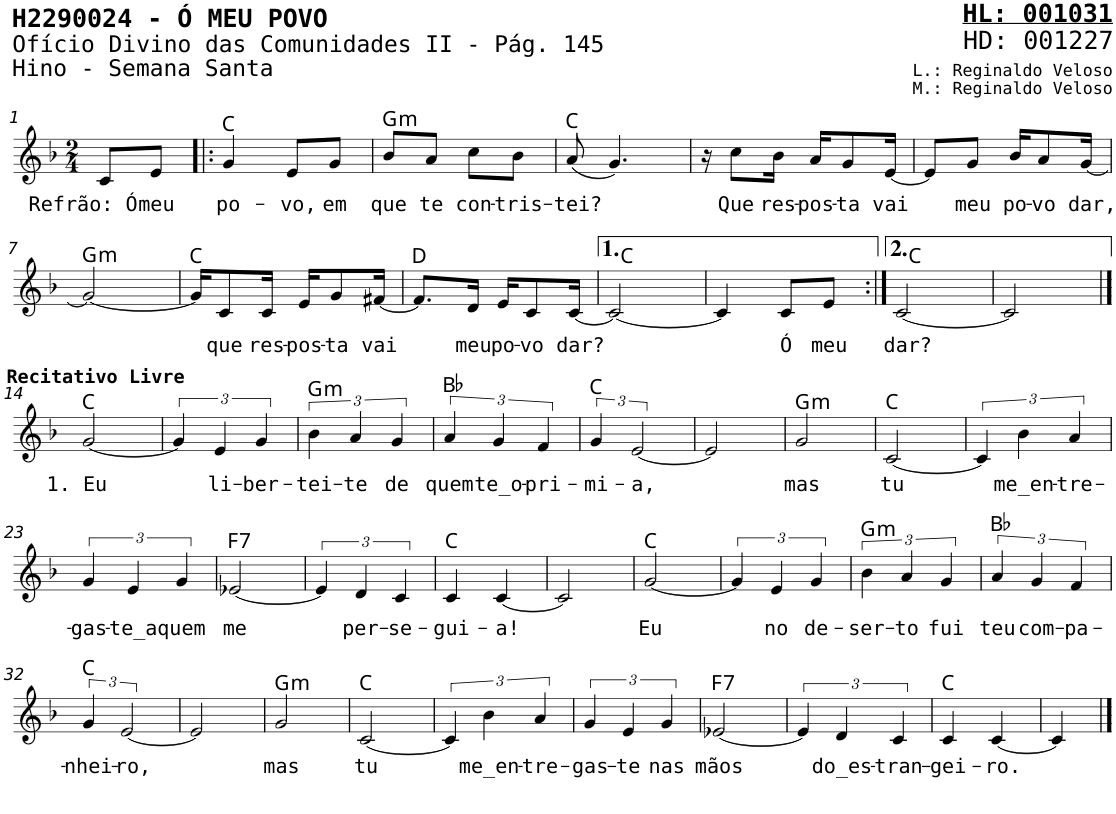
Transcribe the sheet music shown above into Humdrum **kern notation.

**kern	**text	**harte
*part1	*part1	*part1
*staff1	*staff1	*
*I"Voz	*	*
*I'V	*	*
*stria5	*	*
*clefG2	*	*
*k[b-]	*	*
*M2/4	*	*
=1	=1	=1
!	!LO:LY:b	!
8c/L	Refrão: Ó	.
!	!LO:LY:b	!
8e/J	meu	.
=2!|:	=2!|:	=2!|:
!	!LO:LY:b	!
4g/	po-	C:maj
!	!LO:LY:b	!
8e/L	-vo,	.
!	!LO:LY:b	!
8g/J	em	.
=3	=3	=3
!	!LO:LY:b	!LO:H:kt=m
8b-/L	que	G:min
!	!LO:LY:b	!
8a/J	te	.
!	!LO:LY:b	!
8cc\L	con-	.
!	!LO:LY:b	!
8b-\J	-tris-	.
=4	=4	=4
!	!LO:LY:b	!
(8a/	-tei?	C:maj
4.g/)	.	.
=5	=5	=5
16r	.	.
!	!LO:LY:b	!
8cc\L	Que	.
!	!LO:LY:b	!
16b-\Jk	res-	.
!	!LO:LY:b	!
16a/KL	-pos-	.
!	!LO:LY:b	!
8g/	-ta	.
!	!LO:LY:b	!
[16e/Jk	vai	.
=6	=6	=6
8e/L]	.	.
!	!LO:LY:b	!
8g/J	meu	.
!	!LO:LY:b	!
16b-/KL	po-	.
!	!LO:LY:b	!
8a/	-vo	.
!	!LO:LY:b	!
[16g/Jk	dar,	.
!!LO:LB:g=z
=7	=7	=7
!	!	!LO:H:kt=m
2g/_	.	G:min
=8	=8	=8
16g/KL]	.	C:maj
!	!LO:LY:b	!
8c/	que	.
!	!LO:LY:b	!
16c/Jk	res-	.
!	!LO:LY:b	!
16e/KL	-pos-	.
!	!LO:LY:b	!
8g/	-ta	.
!	!LO:LY:b	!
[16f#X/Jk	vai	.
=9	=9	=9
8.f#/L]	.	D:maj
!	!LO:LY:b	!
16d/Jk	meu	.
!	!LO:LY:b	!
16e/KL	po-	.
!	!LO:LY:b	!
8c/	-vo	.
!	!LO:LY:b	!
[16c/Jk	dar?	.
=10	=10	=10
2c/_	.	C:maj
=11	=11	=11
4c/]	.	.
!	!LO:LY:b	!
8c/L	Ó	.
!	!LO:LY:b	!
8e/J	meu	.
=12:|!	=12:|!	=12:|!
!	!LO:LY:b	!
[2c/	dar?	C:maj
=13	=13	=13
2c/]	.	.
!!LO:LB:g=z
==14	==14	==14
!LO:TX:a:B:t=Recitativo Livre	!	!
!	!LO:LY:b	!
[2g/	1. Eu	C:maj
=15	=15	=15
6g/]	.	.
!	!LO:LY:b	!
6e/	li-	.
!	!LO:LY:b	!
6g/	-ber-	.
=16	=16	=16
!	!LO:LY:b	!LO:H:kt=m
6b-\	-tei-	G:min
!	!LO:LY:b	!
6a/	-te	.
!	!LO:LY:b	!
6g/	de	.
=17	=17	=17
!	!LO:LY:b	!
6a/	quem	Bb:maj
!	!LO:LY:b	!
6g/	te_o-	.
!	!LO:LY:b	!
6f/	-pri-	.
=18	=18	=18
!	!LO:LY:b	!
6g/	-mi-	C:maj
!	!LO:LY:b	!
[3e/	-a,	.
=19	=19	=19
2e/]	.	.
=20	=20	=20
!	!LO:LY:b	!LO:H:kt=m
2g/	mas	G:min
=21	=21	=21
!	!LO:LY:b	!
[2c/	tu	C:maj
=22	=22	=22
6c/]	.	.
!	!LO:LY:b	!
6b-\	me_en-	.
!	!LO:LY:b	!
6a/	-tre-	.
!!LO:LB:g=z
=23	=23	=23
!	!LO:LY:b	!
6g/	-gas-	.
!	!LO:LY:b	!
6e/	-te_a	.
!	!LO:LY:b	!
6g/	quem	.
=24	=24	=24
!	!LO:LY:b	!LO:H:kt=7
[2e-X/	me	F:7
=25	=25	=25
6e-/]	.	.
!	!LO:LY:b	!
6d/	per-	.
!	!LO:LY:b	!
6c/	-se-	.
=26	=26	=26
!	!LO:LY:b	!
4c/	-gui-	C:maj
!	!LO:LY:b	!
[4c/	-a!	.
=27	=27	=27
2c/]	.	.
=28	=28	=28
!	!LO:LY:b	!
[2g/	Eu	C:maj
=29	=29	=29
6g/]	.	.
!	!LO:LY:b	!
6e/	no	.
!	!LO:LY:b	!
6g/	de-	.
=30	=30	=30
!	!LO:LY:b	!LO:H:kt=m
6b-\	-ser-	G:min
!	!LO:LY:b	!
6a/	-to	.
!	!LO:LY:b	!
6g/	fui	.
=31	=31	=31
!	!LO:LY:b	!
6a/	teu	Bb:maj
!	!LO:LY:b	!
6g/	com-	.
!	!LO:LY:b	!
6f/	-pa-	.
!!LO:LB:g=z
=32	=32	=32
!	!LO:LY:b	!
6g/	-nhei-	C:maj
!	!LO:LY:b	!
[3e/	-ro,	.
=33	=33	=33
2e/]	.	.
=34	=34	=34
!	!LO:LY:b	!LO:H:kt=m
2g/	mas	G:min
=35	=35	=35
!	!LO:LY:b	!
[2c/	tu	C:maj
=36	=36	=36
6c/]	.	.
!	!LO:LY:b	!
6b-\	me_en-	.
!	!LO:LY:b	!
6a/	-tre-	.
=37	=37	=37
!	!LO:LY:b	!
6g/	-gas-	.
!	!LO:LY:b	!
6e/	-te	.
!	!LO:LY:b	!
6g/	nas	.
=38	=38	=38
!	!LO:LY:b	!LO:H:kt=7
[2e-X/	mãos	F:7
=39	=39	=39
6e-/]	.	.
!	!LO:LY:b	!
6d/	do_es-	.
!	!LO:LY:b	!
6c/	-tran-	.
=40	=40	=40
!	!LO:LY:b	!
4c/	-gei-	C:maj
!	!LO:LY:b	!
[4c/	-ro.	.
=41	=41	=41
4c/]	.	.
==	==	==
*-	*-	*-
